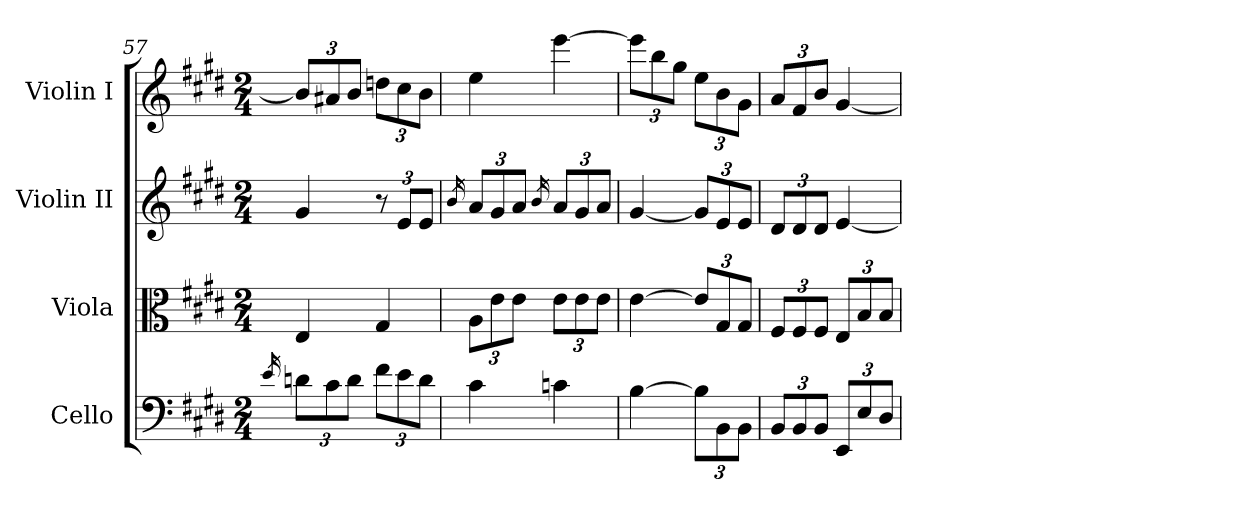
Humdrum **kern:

**kern	**kern	**kern	**kern
*part4	*part3	*part2	*part1
*staff4	*staff3	*staff2	*staff1
*I"Cello	*I"Viola	*I"Violin II	*I"Violin I
*	*I'Vla	*I'Vln	*I'Vln
*clefF4	*clefC3	*clefG2	*clefG2
*k[f#c#g#d#]	*k[f#c#g#d#]	*k[f#c#g#d#]	*k[f#c#g#d#]
*M2/4	*M2/4	*M2/4	*M2/4
=57	=57	=57	=57
16qe/	.	.	.
*Xbrackettup	*	*	*Xbrackettup
12dn\L	4E/	4g#/	12b/L]
12c#\	.	.	12a#X/
12d\J	.	.	12b/J
*	*	*Xbrackettup	*
12f#\L	4G#/	12r	12ddn\L
12e\	.	12e/L	12cc#\
12d\J	.	12e/J	12b\J
=58	=58	=58	=58
.	.	16qb/	.
*	*Xbrackettup	*	*
4c#\	12A\L	12a/L	4ee\
.	12e\	12g#/	.
.	12e\J	12a/J	.
.	.	16qb/	.
4cn\	12e\L	12a/L	[4eee\
.	12e\	12g#/	.
.	12e\J	12a/J	.
=59	=59	=59	=59
[4B\	[4e\	[4g#/	12eee\L]
.	.	.	12bb\
.	.	.	12gg#\J
12B\L]	12e/L]	12g#/L]	12ee\L
12BB\	12G#/	12e/	12b\
12BB\J	12G#/J	12e/J	12g#\J
=60	=60	=60	=60
12BB/L	12F#/L	12d#/L	12a/L
12BB/	12F#/	12d#/	12f#/
12BB/J	12F#/J	12d#/J	12b/J
12EE/L	12E/L	[4e/	[4g#/
12E/	12B/	.	.
12D#/J	12B/J	.	.
=	=	=	=
*-	*-	*-	*-
